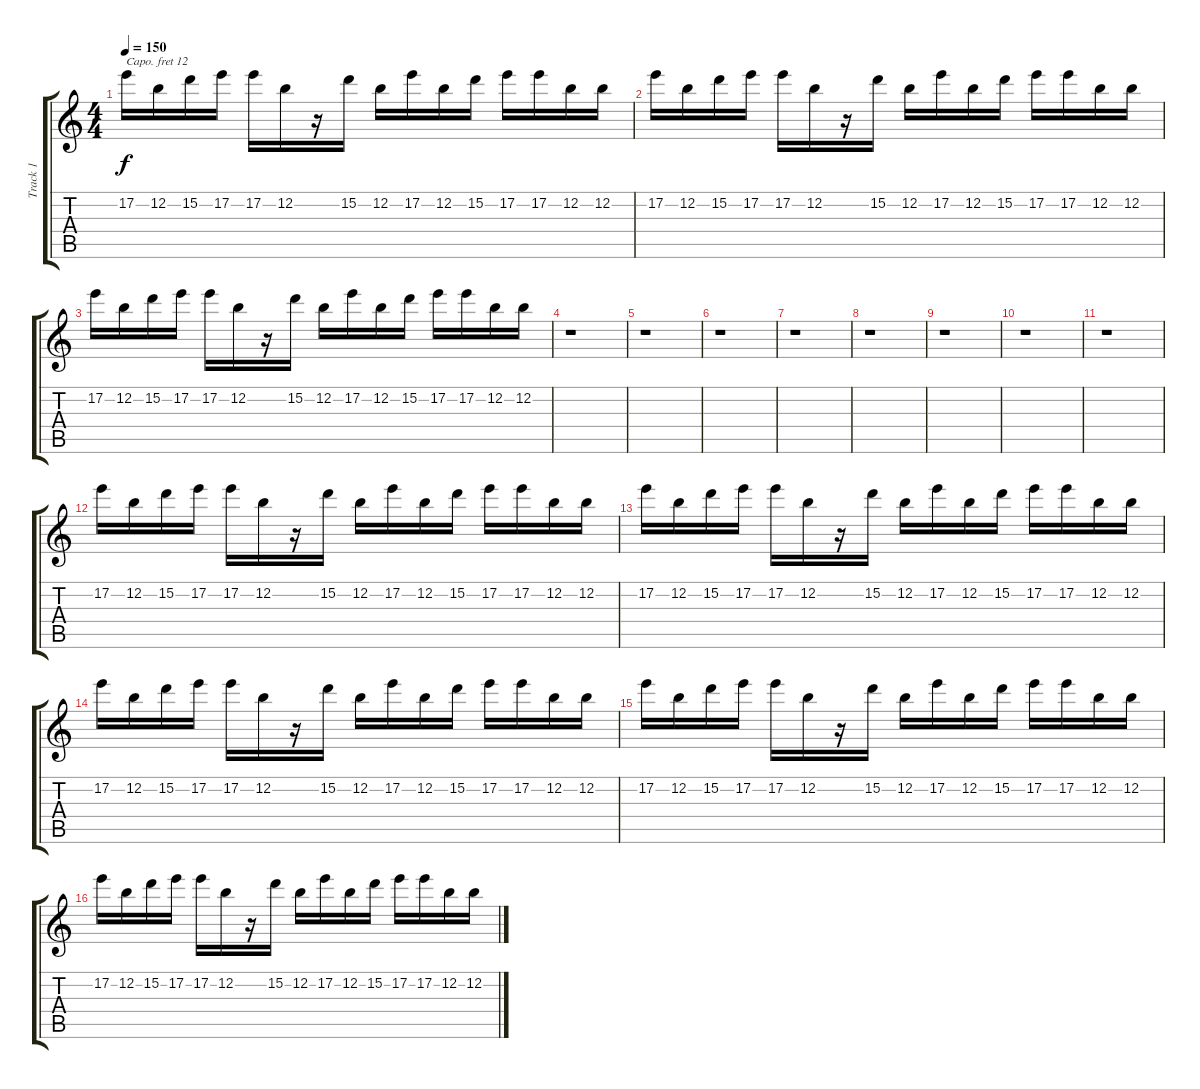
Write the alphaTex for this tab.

\track ("Track 1" "Track 1") {instrument lead2sawtooth}
\staff {score tabs}
\capo 12
\tuning (E4 B3 G3 D3 A2 E2) {hide}
\ts (4 4)
\tempo 150
\clef g2
\ks c
17.2.16{dy f} 12.2.16 15.2.16 17.2.16 17.2.16 12.2.16 r.16 15.2.16 12.2.16 17.2.16 12.2.16 15.2.16 17.2.16 17.2.16 12.2.16 12.2.16 |
17.2.16 12.2.16 15.2.16 17.2.16 17.2.16 12.2.16 r.16 15.2.16 12.2.16 17.2.16 12.2.16 15.2.16 17.2.16 17.2.16 12.2.16 12.2.16 |
17.2.16 12.2.16 15.2.16 17.2.16 17.2.16 12.2.16 r.16 15.2.16 12.2.16 17.2.16 12.2.16 15.2.16 17.2.16 17.2.16 12.2.16 12.2.16 |
r.1 |
r.1 |
r.1 |
r.1 |
r.1 |
r.1 |
r.1 |
r.1 |
17.2.16 12.2.16 15.2.16 17.2.16 17.2.16 12.2.16 r.16 15.2.16 12.2.16 17.2.16 12.2.16 15.2.16 17.2.16 17.2.16 12.2.16 12.2.16 |
17.2.16 12.2.16 15.2.16 17.2.16 17.2.16 12.2.16 r.16 15.2.16 12.2.16 17.2.16 12.2.16 15.2.16 17.2.16 17.2.16 12.2.16 12.2.16 |
17.2.16 12.2.16 15.2.16 17.2.16 17.2.16 12.2.16 r.16 15.2.16 12.2.16 17.2.16 12.2.16 15.2.16 17.2.16 17.2.16 12.2.16 12.2.16 |
17.2.16 12.2.16 15.2.16 17.2.16 17.2.16 12.2.16 r.16 15.2.16 12.2.16 17.2.16 12.2.16 15.2.16 17.2.16 17.2.16 12.2.16 12.2.16 |
17.2.16 12.2.16 15.2.16 17.2.16 17.2.16 12.2.16 r.16 15.2.16 12.2.16 17.2.16 12.2.16 15.2.16 17.2.16 17.2.16 12.2.16 12.2.16
